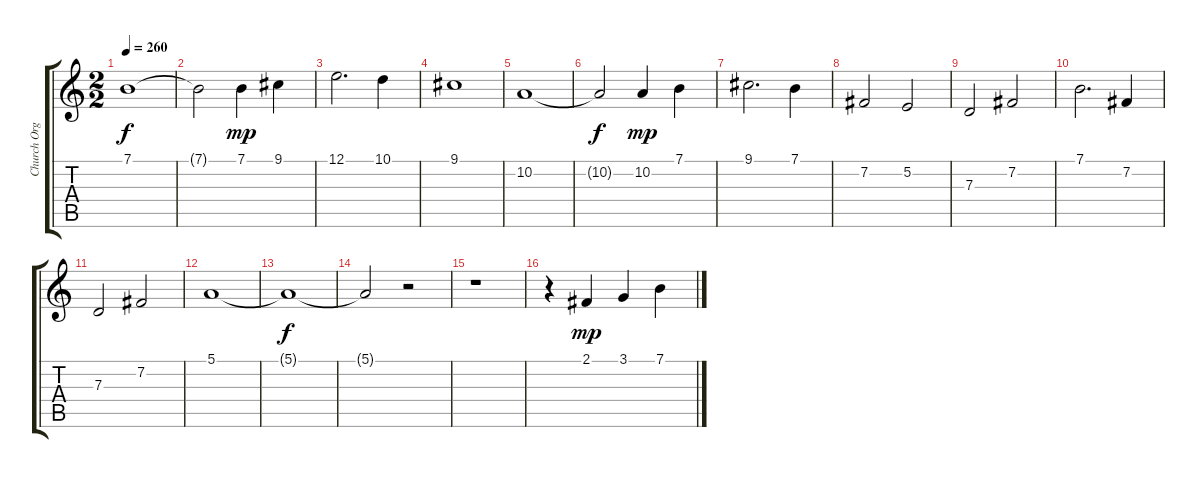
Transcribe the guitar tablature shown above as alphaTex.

\track ("Church Organ" "Church Org") {instrument churchorgan}
\staff {score tabs}
\tuning (E4 B3 G3 D3 A2 E2) {hide}
\ts (2 2)
\tempo 260
\clef g2
\ks c
7.1{t}.1{dy f} |
7.1{t}.2 7.1.4{dy mp} 9.1.4 |
12.1.2{d} 10.1.4 |
9.1.1 |
10.2.1 |
10.2{t}.2{dy f} 10.2.4{dy mp} 7.1.4 |
9.1.2{d} 7.1.4 |
7.2.2 5.2.2 |
7.3.2 7.2.2 |
7.1.2{d} 7.2.4 |
7.3.2 7.2.2 |
5.1.1 |
5.1{t}.1{dy f} |
5.1{t}.2 r.2 |
r.1 |
r.4 2.1.4{dy mp} 3.1.4 7.1.4
